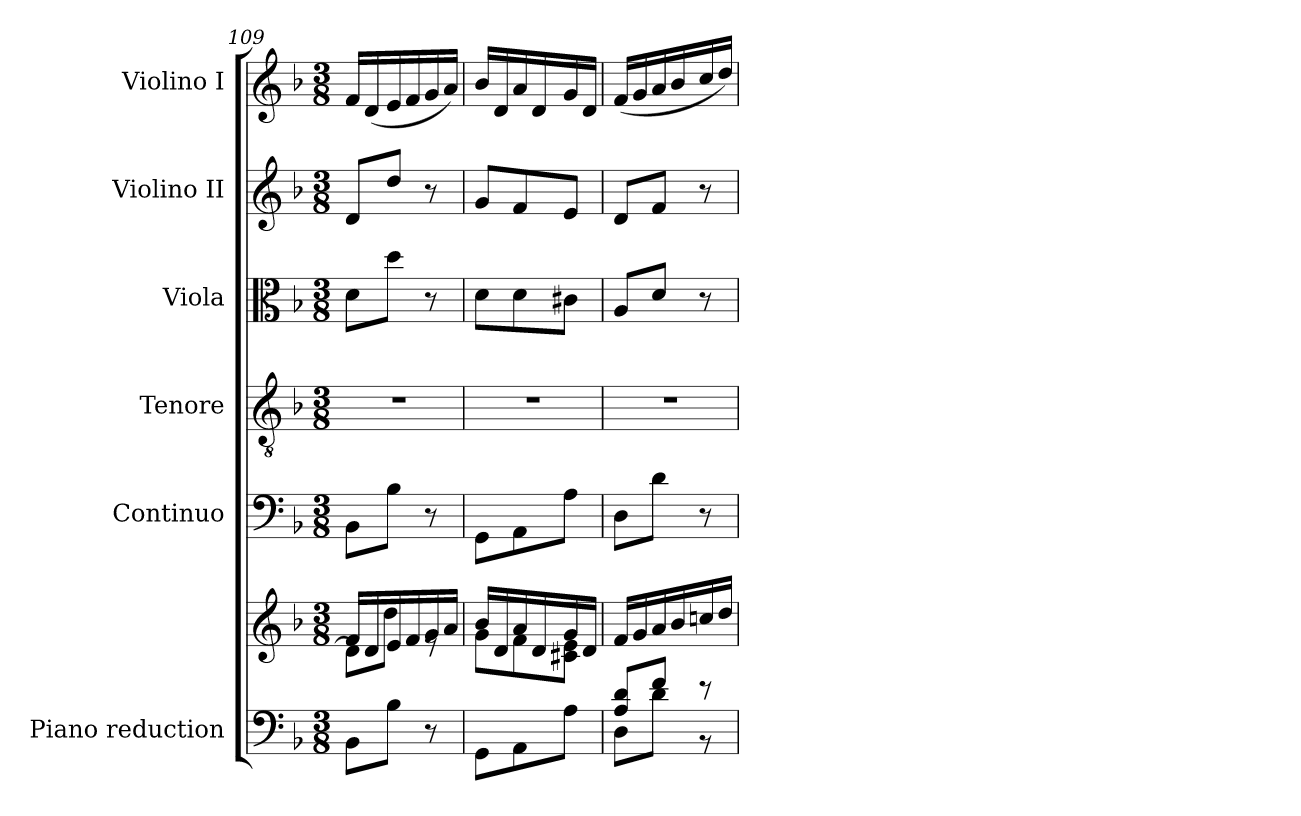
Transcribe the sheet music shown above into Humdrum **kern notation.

**kern	**kern	**kern	**kern	**kern	**kern	**kern
*part6	*part6	*part5	*part4	*part3	*part2	*part1
*staff7	*staff6	*staff5	*staff4	*staff3	*staff2	*staff1
*I"Piano reduction	*	*I"Continuo	*I"Tenore	*I"Viola	*I"Violino II	*I"Violino I
*I'Pno	*	*	*	*I'Vla	*I'Vln	*I'Vln
*clefF4	*clefG2	*clefF4	*clefGv2	*clefC3	*clefG2	*clefG2
*k[b-]	*k[b-]	*k[b-]	*k[b-]	*k[b-]	*k[b-]	*k[b-]
*M3/8	*M3/8	*M3/8	*M3/8	*M3/8	*M3/8	*M3/8
=109	=109	=109	=109	=109	=109	=109
*	*^	*	*	*	*	*
8BB-\L	16f/LL	8d\L]	8BB-\L	4.r	8d\L	8d/L	16f/LL
.	16d/	.	.	.	.	.	(<16d/
8B-\J	16e/	8dd\J	8B-\J	.	8dd\J	8dd/J	16e/
.	16f/	.	.	.	.	.	16f/
8r	16g/	8re	8r	.	8r	8r	16g/
.	16a/JJ	.	.	.	.	.	16a/JJ)
=110	=110	=110	=110	=110	=110	=110	=110
8GG\L	16b-/LL	8g\L	8GG\L	4.r	8d\L	8g/L	16b-/LL
.	16d/	.	.	.	.	.	16d/
8AA\	16a/	8f\	8AA\	.	8d\	8f/	16a/
.	16d/	.	.	.	.	.	16d/
8A\J	16g/	8c#X\ 8e\J	8A\J	.	8c#X\J	8e/J	16g/
.	16d/JJ	.	.	.	.	.	16d/JJ
*	*v	*v	*	*	*	*	*
=111	=111	=111	=111	=111	=111	=111
*^	*	*	*	*	*	*
8A/ 8d/L	8D\L	16f/LL	8D\L	4.r	8A/L	8d/L	(<16f/LL
.	.	16g/	.	.	.	.	16g/
8f/J	8d\J	16a/	8d\J	.	8d/J	8f/J	16a/
.	.	16b-/	.	.	.	.	16b-/
8r	8r	16ccn/	8r	.	8r	8r	16cc/
.	.	16dd/JJ	.	.	.	.	16dd/JJ)
*v	*v	*	*	*	*	*	*
=	=	=	=	=	=	=
*-	*-	*-	*-	*-	*-	*-
